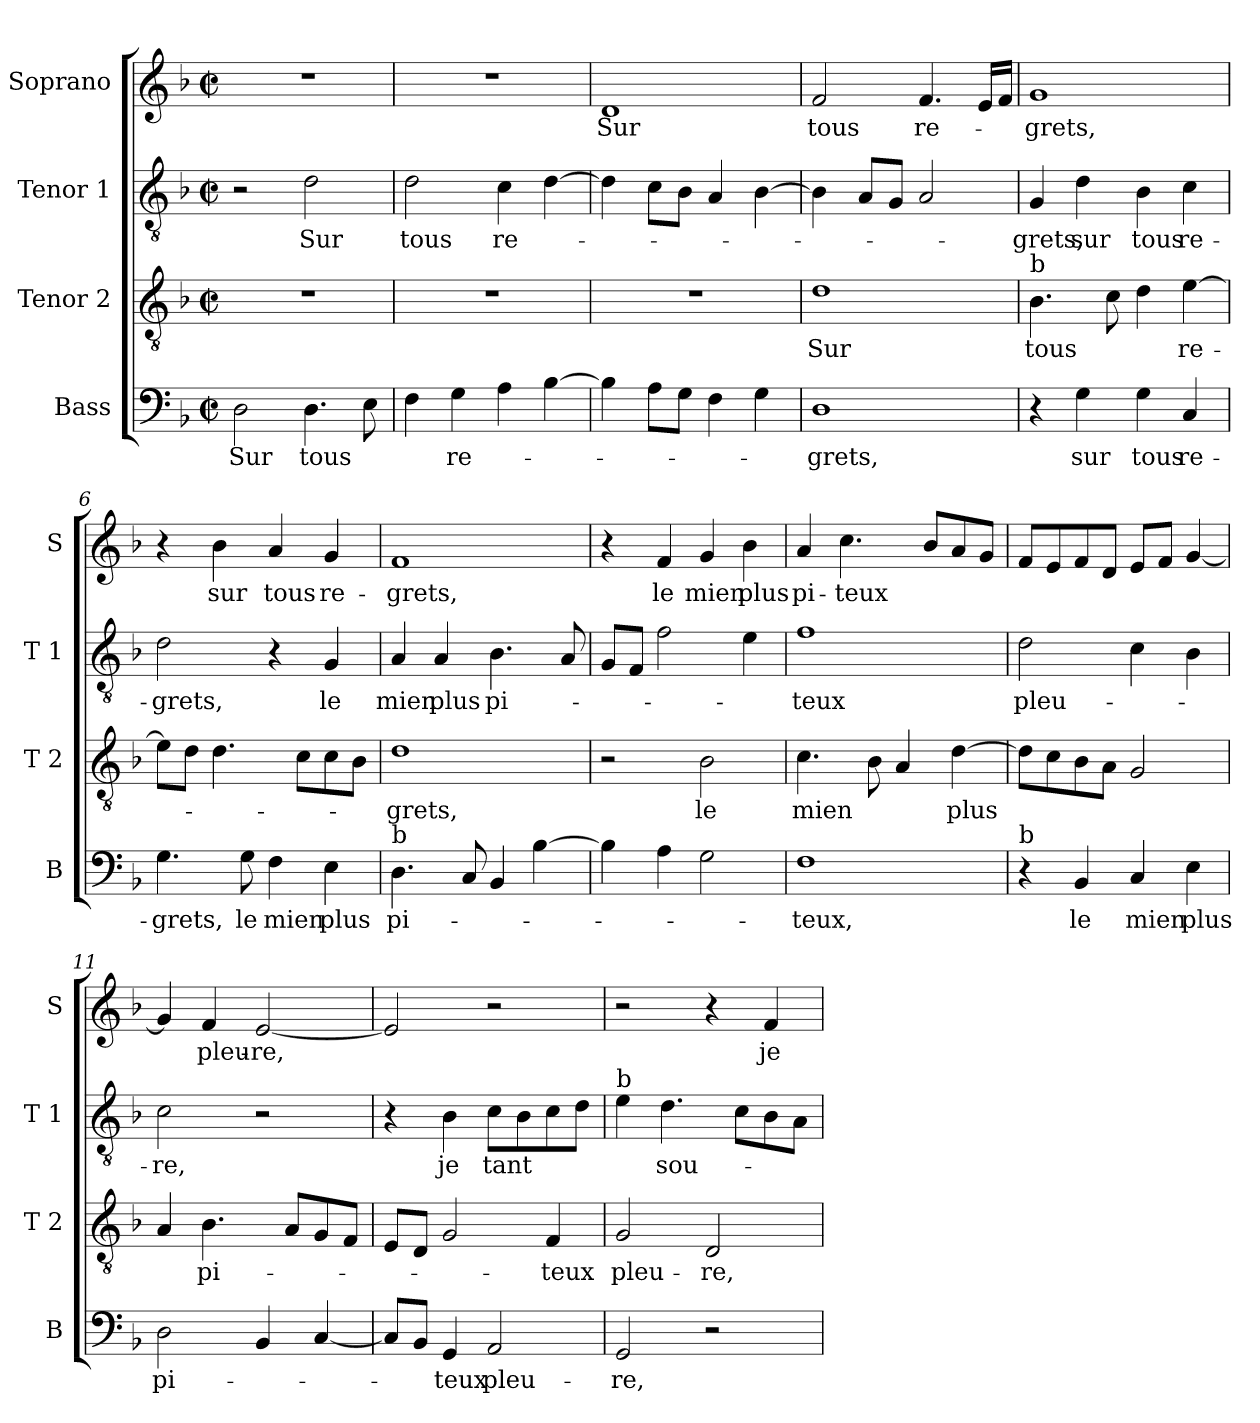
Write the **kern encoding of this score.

**kern	**text	**kern	**text	**kern	**text	**kern	**text
*part4	*part4	*part3	*part3	*part2	*part2	*part1	*part1
*staff4	*staff4	*staff3	*staff3	*staff2	*staff2	*staff1	*staff1
*I"Bass	*	*I"Tenor 2	*	*I"Tenor 1	*	*I"Soprano	*
*I'B	*	*I'T 2	*	*I'T 1	*	*I'S	*
*clefF4	*	*clefGv2	*	*clefGv2	*	*clefG2	*
*k[b-]	*	*k[b-]	*	*k[b-]	*	*k[b-]	*
*F:	*	*F:	*	*F:	*	*F:	*
*M2/2	*	*M2/2	*	*M2/2	*	*M2/2	*
*met(c|)	*	*met(c|)	*	*met(c|)	*	*met(c|)	*
=1	=1	=1	=1	=1	=1	=1	=1
!	!LO:LY:b	!	!	!	!	!	!
2D\	Sur	1r	.	2r	.	1r	.
!	!LO:LY:b	!	!	!	!LO:LY:b	!	!
4.D\	tous	.	.	2d\	Sur	.	.
8E\	.	.	.	.	.	.	.
=2	=2	=2	=2	=2	=2	=2	=2
!	!	!	!	!	!LO:LY:b	!	!
4F\	.	1r	.	2d\	tous	1r	.
!	!LO:LY:b	!	!	!	!	!	!
4G\	re-	.	.	.	.	.	.
!	!	!	!	!	!LO:LY:b	!	!
4A\	.	.	.	4c\	re-	.	.
[4B-\	.	.	.	[4d\	.	.	.
=3	=3	=3	=3	=3	=3	=3	=3
!	!	!	!	!	!	!	!LO:LY:b
4B-\]	.	1r	.	4d\]	.	1d	Sur
8A\L	.	.	.	8c\L	.	.	.
8G\J	.	.	.	8B-\J	.	.	.
4F\	.	.	.	4A/	.	.	.
4G\	.	.	.	[4B-\	.	.	.
=4	=4	=4	=4	=4	=4	=4	=4
!	!LO:LY:b	!	!LO:LY:b	!	!	!	!LO:LY:b
1D	-grets,	1d	Sur	4B-\]	.	2f/	tous
.	.	.	.	8A/L	.	.	.
.	.	.	.	8G/J	.	.	.
!	!	!	!	!	!	!	!LO:LY:b
.	.	.	.	2A/	.	4.f/	re-
.	.	.	.	.	.	16e/LL	.
.	.	.	.	.	.	16f/JJ	.
=5	=5	=5	=5	=5	=5	=5	=5
!	!	!LO:TX:a:t=b	!	!	!	!	!
!	!	!	!LO:LY:b	!	!LO:LY:b	!	!LO:LY:b
4r	.	4.B-\	tous	4G/	-grets,	1g	-grets,
!	!LO:LY:b	!	!	!	!LO:LY:b	!	!
4G\	sur	.	.	4d\	sur	.	.
.	.	8c\	.	.	.	.	.
!	!LO:LY:b	!	!	!	!LO:LY:b	!	!
4G\	tous	4d\	.	4B-\	tous	.	.
!	!LO:LY:b	!	!LO:LY:b	!	!LO:LY:b	!	!
4C/	re-	[4e\	re-	4c\	re-	.	.
!!LO:LB:g=z
=6	=6	=6	=6	=6	=6	=6	=6
!	!LO:LY:b	!	!	!	!LO:LY:b	!	!
4.G\	-grets,	8e\L]	.	2d\	-grets,	4r	.
.	.	8d\J	.	.	.	.	.
!	!	!	!	!	!	!	!LO:LY:b
.	.	4.d\	.	.	.	4b-\	sur
!	!LO:LY:b	!	!	!	!	!	!
8G\	le	.	.	.	.	.	.
!	!LO:LY:b	!	!	!	!	!	!LO:LY:b
4F\	mien	.	.	4r	.	4a/	tous
.	.	8c\L	.	.	.	.	.
!	!LO:LY:b	!	!	!	!LO:LY:b	!	!LO:LY:b
4E\	plus	8c\	.	4G/	le	4g/	re-
.	.	8B-\J	.	.	.	.	.
=7	=7	=7	=7	=7	=7	=7	=7
!LO:TX:a:t=b	!	!	!	!	!	!	!
!	!LO:LY:b	!	!LO:LY:b	!	!LO:LY:b	!	!LO:LY:b
4.D\	pi-	1d	-grets,	4A/	mien	1f	-grets,
!	!	!	!	!	!LO:LY:b	!	!
.	.	.	.	4A/	plus	.	.
8C/	.	.	.	.	.	.	.
!	!	!	!	!	!LO:LY:b	!	!
4BB-/	.	.	.	4.B-\	pi-	.	.
[4B-\	.	.	.	.	.	.	.
.	.	.	.	8A/	.	.	.
=8	=8	=8	=8	=8	=8	=8	=8
4B-\]	.	2r	.	8G/L	.	4r	.
.	.	.	.	8F/J	.	.	.
!	!	!	!	!	!	!	!LO:LY:b
4A\	.	.	.	2f\	.	4f/	le
!	!	!	!LO:LY:b	!	!	!	!LO:LY:b
2G\	.	2B-\	le	.	.	4g/	mien
!	!	!	!	!	!	!	!LO:LY:b
.	.	.	.	4e\	.	4b-\	plus
=9	=9	=9	=9	=9	=9	=9	=9
!	!LO:LY:b	!	!LO:LY:b	!	!LO:LY:b	!	!LO:LY:b
1F	-teux,	4.c\	mien	1f	-teux	4a/	pi-
!	!	!	!	!	!	!	!LO:LY:b
.	.	.	.	.	.	4.cc\	-teux
.	.	8B-\	.	.	.	.	.
.	.	4A/	.	.	.	.	.
.	.	.	.	.	.	8b-/L	.
!	!	!	!LO:LY:b	!	!	!	!
.	.	[4d\	plus	.	.	8a/	.
.	.	.	.	.	.	8g/J	.
=10	=10	=10	=10	=10	=10	=10	=10
!LO:TX:a:t=b	!	!	!	!	!	!	!
!	!	!	!	!	!LO:LY:b	!	!
4r	.	8d\L]	.	2d\	pleu-	8f/L	.
.	.	8c\	.	.	.	8e/	.
!	!LO:LY:b	!	!	!	!	!	!
4BB-/	le	8B-\	.	.	.	8f/	.
.	.	8A\J	.	.	.	8d/J	.
!	!LO:LY:b	!	!	!	!	!	!
4C/	mien	2G/	.	4c\	.	8e/L	.
.	.	.	.	.	.	8f/J	.
!	!LO:LY:b	!	!	!	!	!	!
4E\	plus	.	.	4B-\	.	[4g/	.
=11	=11	=11	=11	=11	=11	=11	=11
!	!LO:LY:b	!	!	!	!LO:LY:b	!	!
2D\	pi-	4A/	.	2c\	-re,	4g/]	.
!	!	!	!LO:LY:b	!	!	!	!LO:LY:b
.	.	4.B-\	pi-	.	.	4f/	pleu-
!	!	!	!	!	!	!	!LO:LY:b
4BB-/	.	.	.	2r	.	[2e/	-re,
.	.	8A/L	.	.	.	.	.
[4C/	.	8G/	.	.	.	.	.
.	.	8F/J	.	.	.	.	.
!!LO:LB:g=z
=12	=12	=12	=12	=12	=12	=12	=12
8C/L]	.	8E/L	.	4r	.	2e/]	.
8BB-/J	.	8D/J	.	.	.	.	.
!	!LO:LY:b	!	!	!	!LO:LY:b	!	!
4GG/	-teux	2G/	.	4B-\	je	.	.
!	!LO:LY:b	!	!	!	!LO:LY:b	!	!
2AA/	pleu-	.	.	8c\L	tant	2r	.
.	.	.	.	8B-\	.	.	.
!	!	!	!LO:LY:b	!	!	!	!
.	.	4F/	-teux	8c\	.	.	.
.	.	.	.	8d\J	.	.	.
=13	=13	=13	=13	=13	=13	=13	=13
!	!	!	!	!LO:TX:a:t=b	!	!	!
!	!LO:LY:b	!	!LO:LY:b	!	!	!	!
2GG/	-re,	2G/	pleu-	4e\	.	2r	.
!	!	!	!	!	!LO:LY:b	!	!
.	.	.	.	4.d\	sou-	.	.
!	!	!	!LO:LY:b	!	!	!	!
2r	.	2D/	-re,	.	.	4r	.
.	.	.	.	8c\L	.	.	.
!	!	!	!	!	!	!	!LO:LY:b
.	.	.	.	8B-\	.	4f/	je-
.	.	.	.	8A\J	.	.	.
=	=	=	=	=	=	=	=
*-	*-	*-	*-	*-	*-	*-	*-
